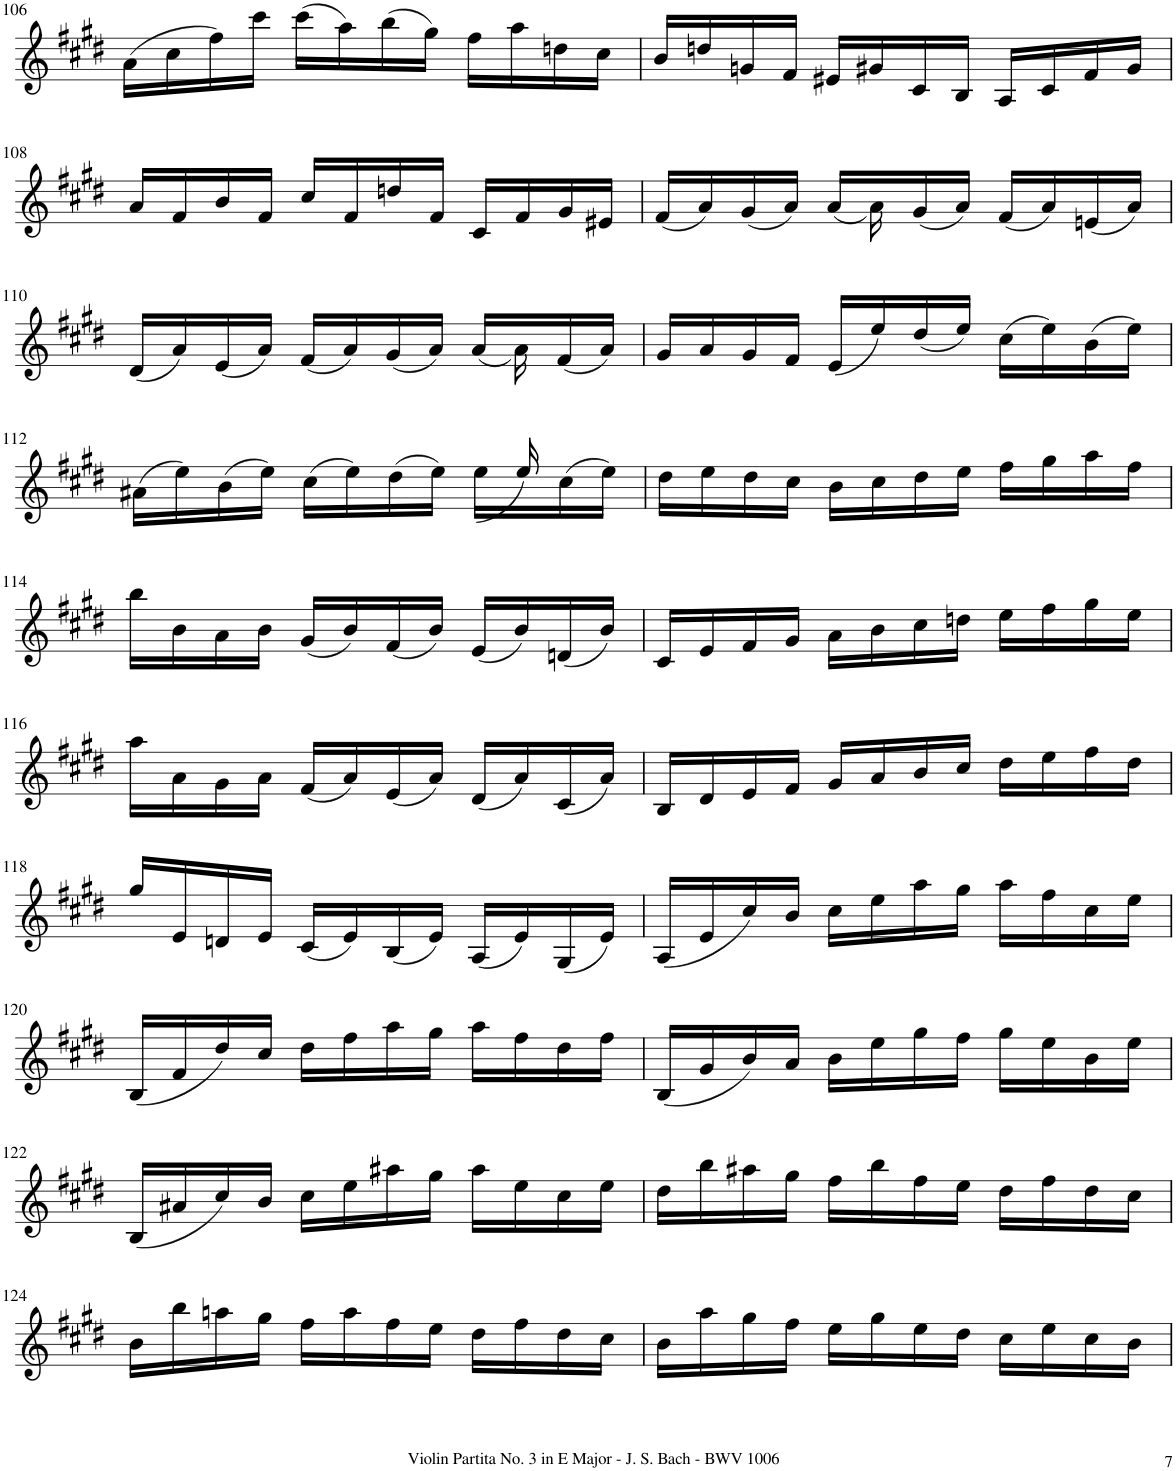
**kern
*part1
*staff1
*I"Violin
*I'Vln.
!!LO:PB:g=z
*clefG2
*k[f#c#g#d#]
*M3/4
=106
(16a\LL
16cc#\
16ff#\)
16ccc#\JJ
(16ccc#\LL
16aa\)
(16bb\
16gg#\JJ)
16ff#\LL
16aa\
16ddn\
16cc#\JJ
=107
16b/LL
16ddn/
16gn/
16f#/JJ
16e#X/LL
16g#X/
16c#/
16B/JJ
16A/LL
16c#/
16f#/
16g#/JJ
!!LO:LB:g=z
=108
16a/LL
16f#/
16b/
16f#/JJ
16cc#/LL
16f#/
16ddn/
16f#/JJ
16c#/LL
16f#/
16g#/
16e#X/JJ
=109
*^
(16f#/LL	4ryy
16a/)	.
(16g#/	.
16a/JJ)	.
(16a/LL	16ryy
16ryy	16a\)
(16g#/	8ryy
16a/JJ)	.
(16f#/LL	4ryy
16a/)	.
(16en/	.
16a/JJ)	.
!!LO:LB:g=z	!!
=110	=110
(16d#/LL	4ryy
16a/)	.
(16e/	.
16a/JJ)	.
(16f#/LL	4ryy
16a/)	.
(16g#/	.
16a/JJ)	.
(16a/LL	16ryy
16ryy	16a\)
(16f#/	8ryy
16a/JJ)	.
*v	*v
=111
16g#/LL
16a/
16g#/
16f#/JJ
(16e/LL
16ee/)
(16dd#/
16ee/JJ)
(16cc#\LL
16ee\)
(16b\
16ee\JJ)
!!LO:LB:g=z
=112
*^
(16a#X\LL	2ryy
16ee\)	.
(16b\	.
16ee\JJ)	.
(16cc#\LL	.
16ee\)	.
(16dd#\	.
16ee\JJ)	.
(16ee\LL	16ryy
16ryy	16ee/)
(16cc#\	8ryy
16ee\JJ)	.
*v	*v
=113
16dd#\LL
16ee\
16dd#\
16cc#\JJ
16b\LL
16cc#\
16dd#\
16ee\JJ
16ff#\LL
16gg#\
16aa\
16ff#\JJ
!!LO:LB:g=z
=114
16bb\LL
16b\
16a\
16b\JJ
(16g#/LL
16b/)
(16f#/
16b/JJ)
(16e/LL
16b/)
(16dn/
16b/JJ)
=115
16c#/LL
16e/
16f#/
16g#/JJ
16a\LL
16b\
16cc#\
16ddn\JJ
16ee\LL
16ff#\
16gg#\
16ee\JJ
!!LO:LB:g=z
=116
16aa\LL
16a\
16g#\
16a\JJ
(16f#/LL
16a/)
(16e/
16a/JJ)
(16d#/LL
16a/)
(16c#/
16a/JJ)
=117
16B/LL
16d#/
16e/
16f#/JJ
16g#/LL
16a/
16b/
16cc#/JJ
16dd#\LL
16ee\
16ff#\
16dd#\JJ
!!LO:LB:g=z
=118
16gg#/LL
16e/
16dn/
16e/JJ
(16c#/LL
16e/)
(16B/
16e/JJ)
(16A/LL
16e/)
(16G#/
16e/JJ)
=119
(16A/LL
16e/
16cc#/)
16b/JJ
16cc#\LL
16ee\
16aa\
16gg#\JJ
16aa\LL
16ff#\
16cc#\
16ee\JJ
!!LO:LB:g=z
=120
(16B/LL
16f#/
16dd#/)
16cc#/JJ
16dd#\LL
16ff#\
16aa\
16gg#\JJ
16aa\LL
16ff#\
16dd#\
16ff#\JJ
=121
(16B/LL
16g#/
16b/)
16a/JJ
16b\LL
16ee\
16gg#\
16ff#\JJ
16gg#\LL
16ee\
16b\
16ee\JJ
!!LO:LB:g=z
=122
(16B/LL
16a#X/
16cc#/)
16b/JJ
16cc#\LL
16ee\
16aa#X\
16gg#\JJ
16aa#\LL
16ee\
16cc#\
16ee\JJ
=123
16dd#\LL
16bb\
16aa#X\
16gg#\JJ
16ff#\LL
16bb\
16ff#\
16ee\JJ
16dd#\LL
16ff#\
16dd#\
16cc#\JJ
!!LO:LB:g=z
=124
16b\LL
16bb\
16aan\
16gg#\JJ
16ff#\LL
16aa\
16ff#\
16ee\JJ
16dd#\LL
16ff#\
16dd#\
16cc#\JJ
=125
16b\LL
16aa\
16gg#\
16ff#\JJ
16ee\LL
16gg#\
16ee\
16dd#\JJ
16cc#\LL
16ee\
16cc#\
16b\JJ
=
*-
